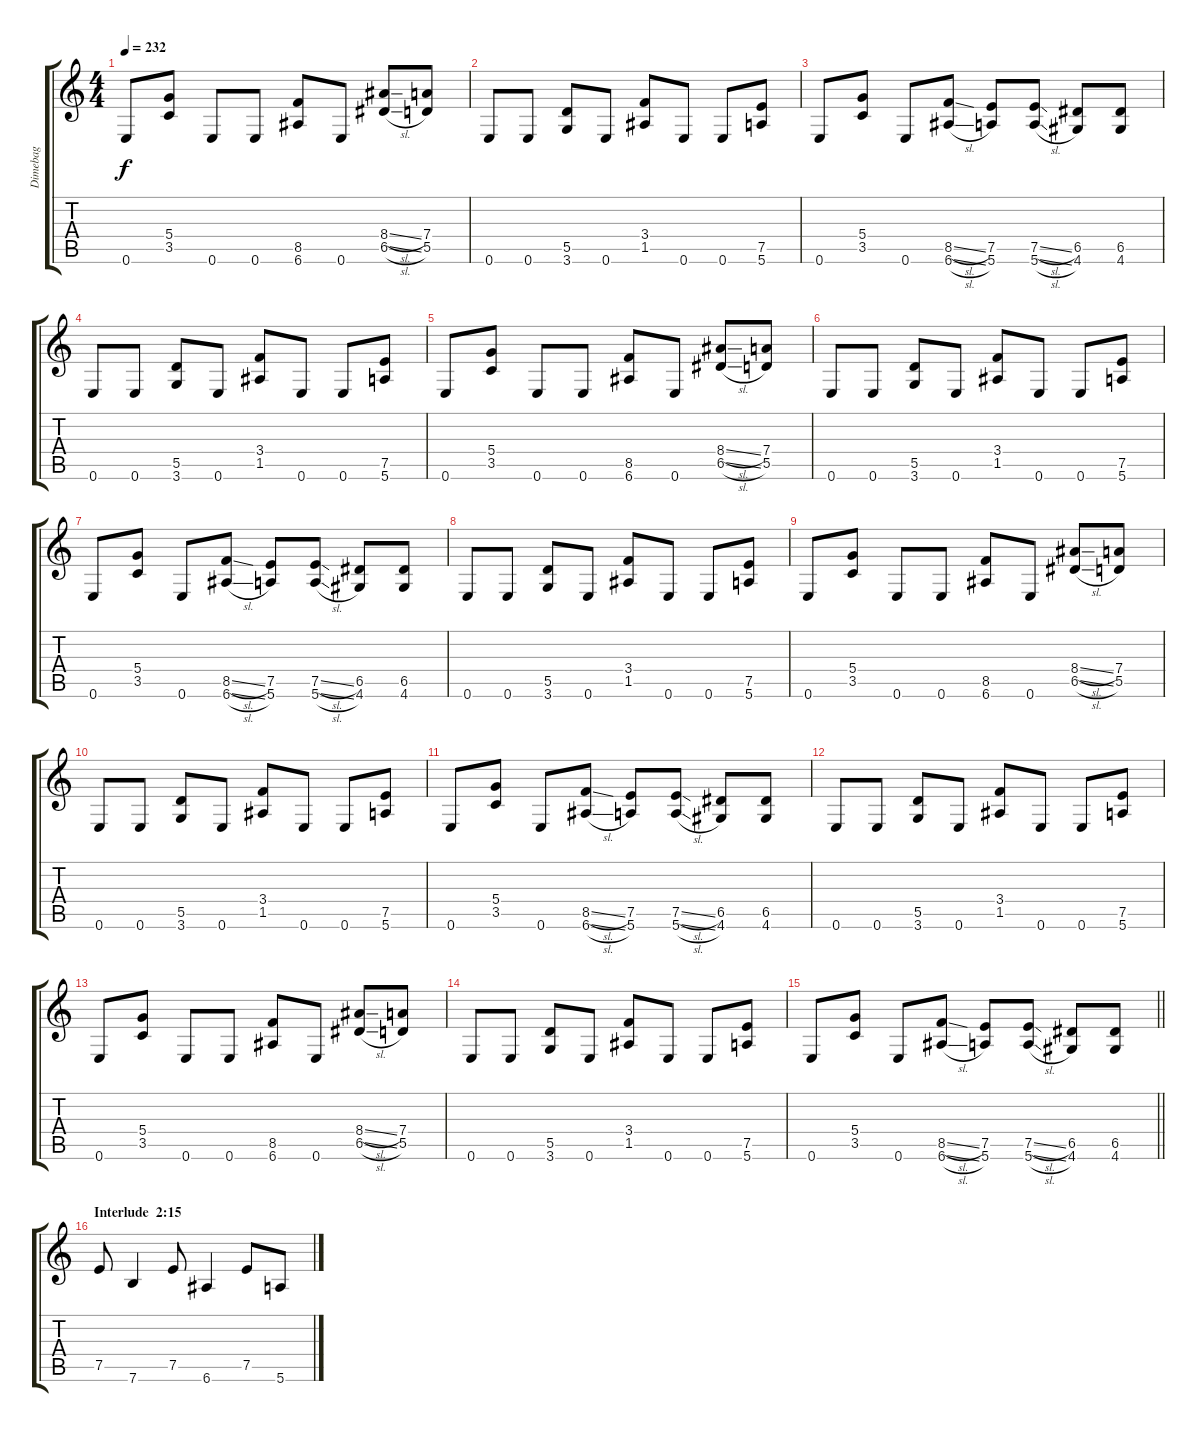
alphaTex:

\track ("Dimebag" "Dimebag") {instrument distortionguitar}
\staff {score tabs}
\tuning (E4 B3 G3 D3 A2 E2) {hide}
\ts (4 4)
\tempo 232
\clef g2
\ks c
0.6.8{dy f} (5.4 3.5).8 0.6.8 0.6.8 (8.5 6.6).8 0.6.8 (8.4{sl} 6.5{sl}).8 (7.4 5.5).8 |
0.6.8 0.6.8 (5.5 3.6).8 0.6.8 (3.4 1.5).8 0.6.8 0.6.8 (7.5 5.6).8 |
0.6.8 (5.4 3.5).8 0.6.8 (8.5{sl} 6.6{sl}).8 (7.5 5.6).8 (7.5{sl} 5.6{sl}).8 (6.5 4.6).8 (6.5 4.6).8 |
0.6.8 0.6.8 (5.5 3.6).8 0.6.8 (3.4 1.5).8 0.6.8 0.6.8 (7.5 5.6).8 |
0.6.8 (5.4 3.5).8 0.6.8 0.6.8 (8.5 6.6).8 0.6.8 (8.4{sl} 6.5{sl}).8 (7.4 5.5).8 |
0.6.8 0.6.8 (5.5 3.6).8 0.6.8 (3.4 1.5).8 0.6.8 0.6.8 (7.5 5.6).8 |
0.6.8 (5.4 3.5).8 0.6.8 (8.5{sl} 6.6{sl}).8 (7.5 5.6).8 (7.5{sl} 5.6{sl}).8 (6.5 4.6).8 (6.5 4.6).8 |
0.6.8 0.6.8 (5.5 3.6).8 0.6.8 (3.4 1.5).8 0.6.8 0.6.8 (7.5 5.6).8 |
0.6.8 (5.4 3.5).8 0.6.8 0.6.8 (8.5 6.6).8 0.6.8 (8.4{sl} 6.5{sl}).8 (7.4 5.5).8 |
0.6.8 0.6.8 (5.5 3.6).8 0.6.8 (3.4 1.5).8 0.6.8 0.6.8 (7.5 5.6).8 |
0.6.8 (5.4 3.5).8 0.6.8 (8.5{sl} 6.6{sl}).8 (7.5 5.6).8 (7.5{sl} 5.6{sl}).8 (6.5 4.6).8 (6.5 4.6).8 |
0.6.8 0.6.8 (5.5 3.6).8 0.6.8 (3.4 1.5).8 0.6.8 0.6.8 (7.5 5.6).8 |
0.6.8 (5.4 3.5).8 0.6.8 0.6.8 (8.5 6.6).8 0.6.8 (8.4{sl} 6.5{sl}).8 (7.4 5.5).8 |
0.6.8 0.6.8 (5.5 3.6).8 0.6.8 (3.4 1.5).8 0.6.8 0.6.8 (7.5 5.6).8 |
\barLineRight lightlight
0.6.8 (5.4 3.5).8 0.6.8 (8.5{sl} 6.6{sl}).8 (7.5 5.6).8 (7.5{sl} 5.6{sl}).8 (6.5 4.6).8 (6.5 4.6).8 |
\section ("" "Interlude  2:15")
7.5.8 7.6.4 7.5.8 6.6.4 7.5.8 5.6.8
